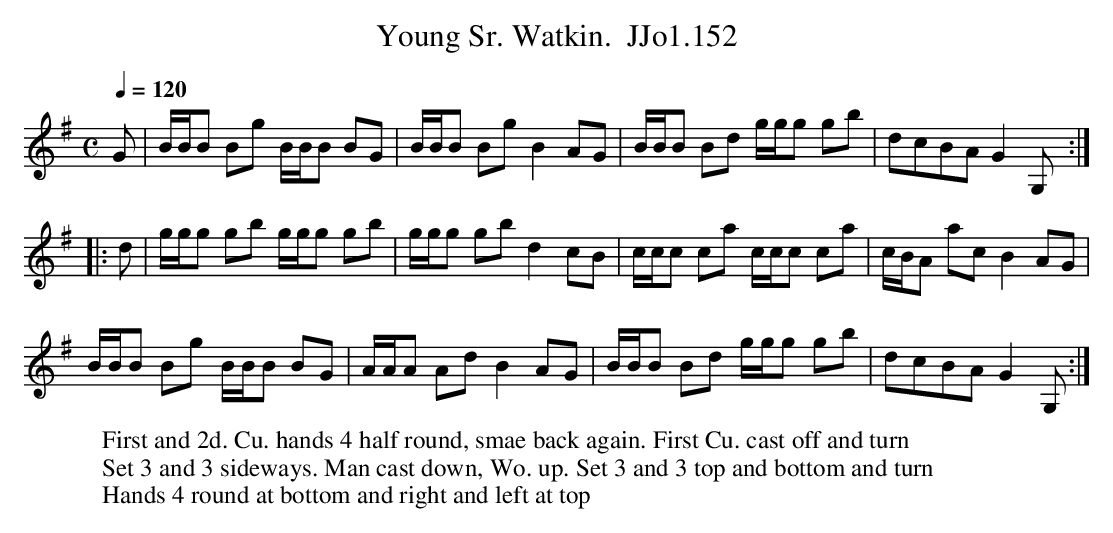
X:1
T:Young Sr. Watkin.  JJo1.152
M:C
L:1/8
Q:1/4=120
K:G
G | B/B/B Bg B/B/B BG | B/B/B Bg B2 AG | B/B/B Bd g/g/g gb | dcBA G2G, :|
|: d |g/g/g gb g/g/g gb | g/g/g gb d2cB | c/c/c ca c/c/c ca | c/B/A ac B2AG |
B/B/B Bg B/B/B BG | A/A/A Ad B2AG | B/B/B Bd g/g/g gb | dcBA G2G, :|
W:First and 2d. Cu. hands 4 half round, smae back again. First Cu. cast off and turn
W:Set 3 and 3 sideways. Man cast down, Wo. up. Set 3 and 3 top and bottom and turn
W:Hands 4 round at bottom and right and left at top
